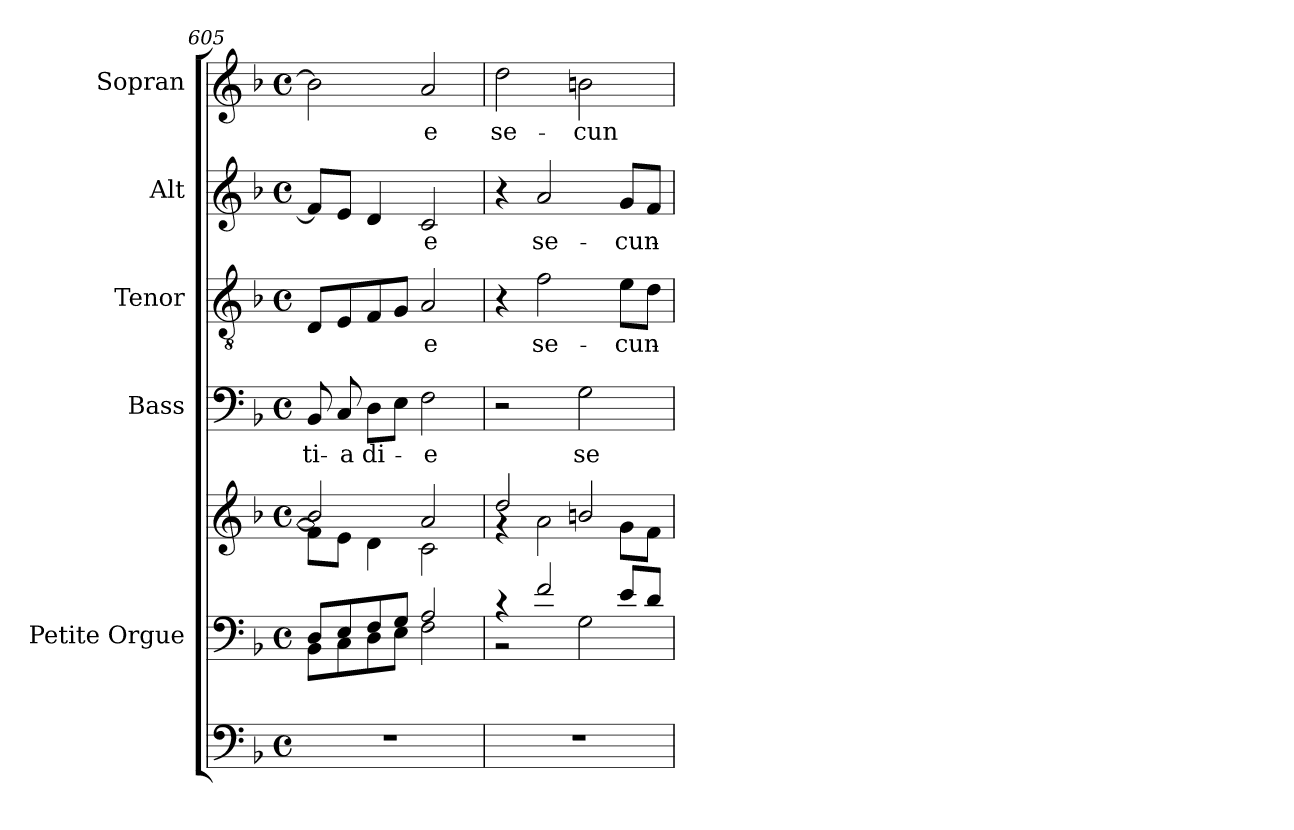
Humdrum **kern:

**kern	**kern	**kern	**kern	**text	**kern	**text	**kern	**text	**kern	**text
*part6	*part5	*part5	*part4	*part4	*part3	*part3	*part2	*part2	*part1	*part1
*staff7	*staff6	*staff5	*staff4	*staff4	*staff3	*staff3	*staff2	*staff2	*staff1	*staff1
*	*I"Petite Orgue	*	*I"Bass	*	*I"Tenor	*	*I"Alt	*	*I"Sopran	*
*	*I'Org. 1	*	*I'B.	*	*I'T.	*	*I'A.	*	*I'S.	*
*clefF4	*clefF4	*clefG2	*clefF4	*	*clefGv2	*	*clefG2	*	*clefG2	*
*k[b-]	*k[b-]	*k[b-]	*k[b-]	*	*k[b-]	*	*k[b-]	*	*k[b-]	*
*F:	*F:	*F:	*F:	*	*F:	*	*F:	*	*F:	*
*M4/4	*M4/4	*M4/4	*M4/4	*	*M4/4	*	*M4/4	*	*M4/4	*
*met(c)	*met(c)	*met(c)	*met(c)	*	*met(c)	*	*met(c)	*	*met(c)	*
=605	=605	=605	=605	=605	=605	=605	=605	=605	=605	=605
*	*^	*^	*	*	*	*	*	*	*	*
!	!	!	!	!	!	!LO:LY:b	!	!	!	!	!	!
1r	8D/L	8BB-\L	2b-/]	8f\L]	8BB-/	-ti-	8D/L	.	8f/L]	.	2b-\]	.
!	!	!	!	!	!	!LO:LY:b	!	!	!	!	!	!
.	8E/	8C\	.	8e\J	8C/	-a	8E/	.	8e/J	.	.	.
!	!	!	!	!	!	!LO:LY:b	!	!	!	!	!	!
.	8F/	8D\	.	4d\	8D\L	di-	8F/	.	4d/	.	.	.
.	8G/J	8E\J	.	.	8E\J	.	8G/J	.	.	.	.	.
!	!	!	!	!	!	!LO:LY:b	!	!LO:LY:b	!	!LO:LY:b	!	!LO:LY:b
.	2A/	2F\	2a/	2c\	2F\	-e	2A/	-e	2c/	-e	2a/	-e
=606	=606	=606	=606	=606	=606	=606	=606	=606	=606	=606	=606	=606
!	!	!	!	!	!	!	!	!	!	!	!	!LO:LY:b
1r	4rc	2r	2dd/	4rf	2r	.	4r	.	4r	.	2dd\	se-
!	!	!	!	!	!	!	!	!LO:LY:b	!	!LO:LY:b	!	!
.	2f/	.	.	2a\	.	.	2f\	se-	2a/	se-	.	.
!	!	!	!	!	!	!LO:LY:b	!	!	!	!	!	!LO:LY:b
.	.	2G\	2bn/	.	2G\	se-	.	.	.	.	2bn\	-cun-
!	!	!	!	!	!	!	!	!LO:LY:b	!	!LO:LY:b	!	!
.	8e/L	.	.	8g\L	.	.	8e\L	-cun-	8g/L	-cun-	.	.
.	8d/J	.	.	8f\J	.	.	8d\J	.	8f/J	.	.	.
*	*v	*v	*	*	*	*	*	*	*	*	*	*
*	*	*v	*v	*	*	*	*	*	*	*	*
=	=	=	=	=	=	=	=	=	=	=
*-	*-	*-	*-	*-	*-	*-	*-	*-	*-	*-
